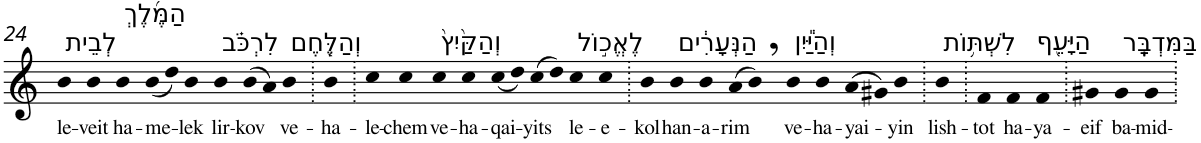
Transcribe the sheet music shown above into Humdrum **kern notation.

**kern	**text
*part1	*part1
*staff1	*staff1
*I"Piano	*
*I'Pno	*
!!LO:PB:g=z
*clefG2	*
*k[]	*
=24	=24
!LO:TX:a:t=לְבֵית	!
!	!LO:LY:b
4b	le-
!	!LO:LY:b
4b	-veit
!LO:TX:a:t=הַמֶּ֜לֶךְ	!
!	!LO:LY:b
4b	ha-
!	!LO:LY:b
(<8b	-me-
8dd)	.
!	!LO:LY:b
4b	-lek
!LO:TX:a:t=לִרְכֹּ֗ב	!
!	!LO:LY:b
4b	lir-
!	!LO:LY:b
(>8b	-kov
8a)	.
!LO:TX:a:t=וְהַלֶּ֤חֶם	!
!	!LO:LY:b
4b	ve-
=25.	=25.
!	!LO:LY:b
4b	-ha-
=26.	=26.
!	!LO:LY:b
4cc	-le-
!	!LO:LY:b
4cc	-chem
!LO:TX:a:t=וְהַקַּ֙יִץ֙	!
!	!LO:LY:b
4cc	ve-
!	!LO:LY:b
4cc	-ha-
!	!LO:LY:b
(<8cc	-qai-
8dd)	.
!	!LO:LY:b
(>8cc	-yits
8dd)	.
!LO:TX:a:t=לֶאֱכ֣וֹל	!
!	!LO:LY:b
4cc	le-
!	!LO:LY:b
4cc	-e-
=27.	=27.
!	!LO:LY:b
4b	-kol
!LO:TX:a:t=הַנְּעָרִ֔ים	!
!	!LO:LY:b
4b	han-
!	!LO:LY:b
4b	-a-
!	!LO:LY:b
(>8a	-rim
8b,)	.
!LO:TX:a:t=וְהַיַּ֕יִן	!
!	!LO:LY:b
4b	ve-
!	!LO:LY:b
4b	-ha-
!	!LO:LY:b
(>8a	-yai-
8g#X)	.
!	!LO:LY:b
4b	-yin
=28.	=28.
!LO:TX:a:t=לִשְׁתּ֥וֹת	!
!	!LO:LY:b
4b	lish-
=29.	=29.
!	!LO:LY:b
4f	-tot
!LO:TX:a:t=הַיָּעֵ֖ף	!
!	!LO:LY:b
4f	ha-
!	!LO:LY:b
4f	-ya-
=30.	=30.
!	!LO:LY:b
4g#X	-eif
!LO:TX:a:t=בַּמִּדְבָּֽר	!
!	!LO:LY:b
4g#	ba-
!	!LO:LY:b
4g#	-mid-
=.	=.
*-	*-
